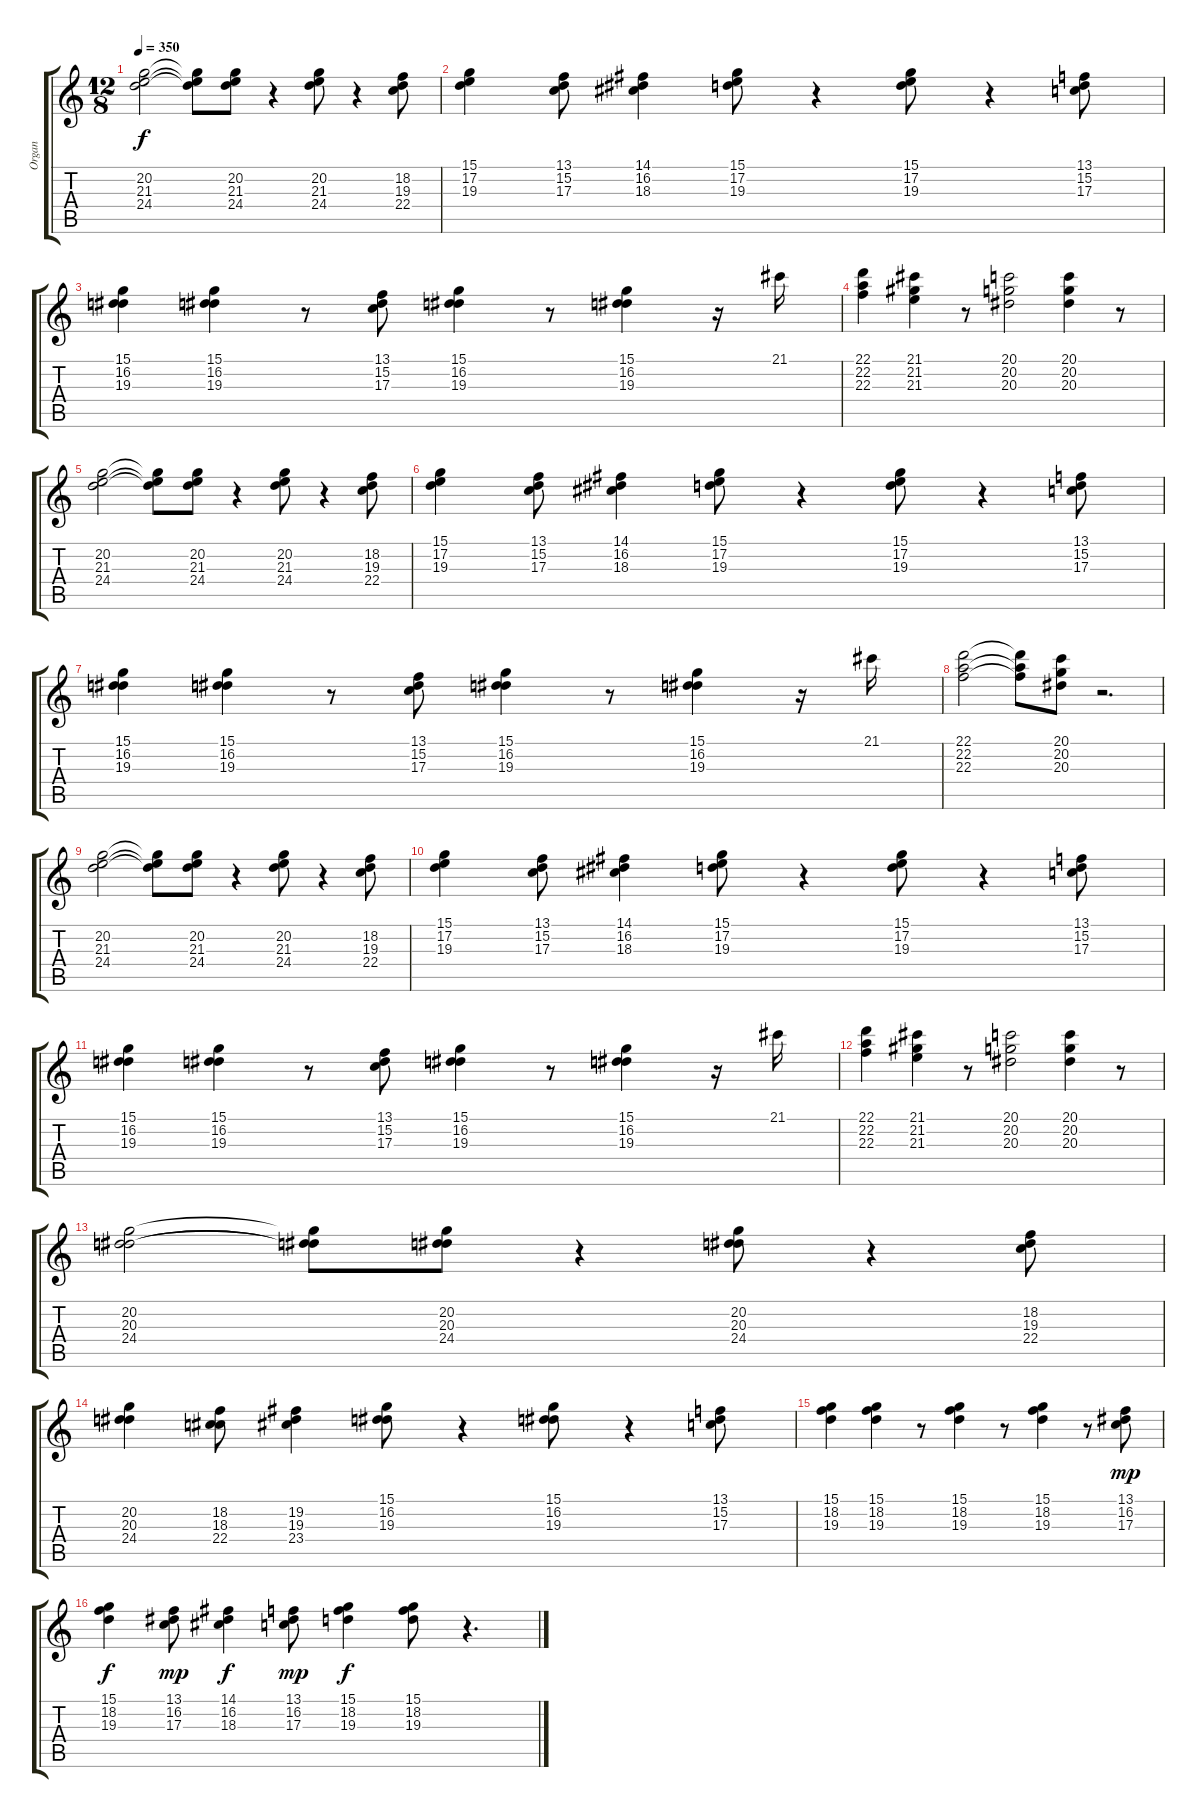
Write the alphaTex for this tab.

\track ("Organ" "Organ") {instrument rockorgan}
\staff {score tabs}
\tuning (E4 B3 G3 D3 A2 E2) {hide}
\ts (12 8)
\tempo 350
\clef g2
\ks c
(20.2 21.3 24.4).2{dy f} (20.2{t} 21.3{t} 24.4{t}).8 (20.2 21.3 24.4).8 r.4 (20.2 21.3 24.4).8 r.4 (18.2 19.3 22.4).8 |
(15.1 17.2 19.3).4 (13.1 15.2 17.3).8 (14.1 16.2 18.3).4 (15.1 17.2 19.3).8 r.4 (15.1 17.2 19.3).8 r.4 (13.1 15.2 17.3).8 |
(15.1 16.2 19.3).4 (15.1 16.2 19.3).4 r.8 (13.1 15.2 17.3).8 (15.1 16.2 19.3).4 r.8 (15.1 16.2 19.3).4 r.16 21.1.16 |
(22.1 22.2 22.3).4 (21.1 21.2 21.3).4 r.8 (20.1 20.2 20.3).2 (20.1 20.2 20.3).4 r.8 |
(20.2 21.3 24.4).2 (20.2{t} 21.3{t} 24.4{t}).8 (20.2 21.3 24.4).8 r.4 (20.2 21.3 24.4).8 r.4 (18.2 19.3 22.4).8 |
(15.1 17.2 19.3).4 (13.1 15.2 17.3).8 (14.1 16.2 18.3).4 (15.1 17.2 19.3).8 r.4 (15.1 17.2 19.3).8 r.4 (13.1 15.2 17.3).8 |
(15.1 16.2 19.3).4 (15.1 16.2 19.3).4 r.8 (13.1 15.2 17.3).8 (15.1 16.2 19.3).4 r.8 (15.1 16.2 19.3).4 r.16 21.1.16 |
(22.1 22.2 22.3).2 (22.1{t} 22.2{t} 22.3{t}).8 (20.1 20.2 20.3).8 r.2{d} |
(20.2 21.3 24.4).2 (20.2{t} 21.3{t} 24.4{t}).8 (20.2 21.3 24.4).8 r.4 (20.2 21.3 24.4).8 r.4 (18.2 19.3 22.4).8 |
(15.1 17.2 19.3).4 (13.1 15.2 17.3).8 (14.1 16.2 18.3).4 (15.1 17.2 19.3).8 r.4 (15.1 17.2 19.3).8 r.4 (13.1 15.2 17.3).8 |
(15.1 16.2 19.3).4 (15.1 16.2 19.3).4 r.8 (13.1 15.2 17.3).8 (15.1 16.2 19.3).4 r.8 (15.1 16.2 19.3).4 r.16 21.1.16 |
(22.1 22.2 22.3).4 (21.1 21.2 21.3).4 r.8 (20.1 20.2 20.3).2 (20.1 20.2 20.3).4 r.8 |
(20.2 20.3 24.4).2 (20.2{t} 20.3{t} 24.4{t}).8 (20.2 20.3 24.4).8 r.4 (20.2 20.3 24.4).8 r.4 (18.2 19.3 22.4).8 |
(20.2 20.3 24.4).4 (18.2 18.3 22.4).8 (19.2 19.3 23.4).4 (15.1 16.2 19.3).8 r.4 (15.1 16.2 19.3).8 r.4 (13.1 15.2 17.3).8 |
(15.1 18.2 19.3).4 (15.1 18.2 19.3).4 r.8 (15.1 18.2 19.3).4 r.8 (15.1 18.2 19.3).4 r.8 (13.1 16.2 17.3).8{dy mp} |
(15.1 18.2 19.3).4{dy f} (13.1 16.2 17.3).8{dy mp} (14.1 16.2 18.3).4{dy f} (13.1 16.2 17.3).8{dy mp} (15.1 18.2 19.3).4{dy f} (15.1 18.2 19.3).8 r.4{d}
